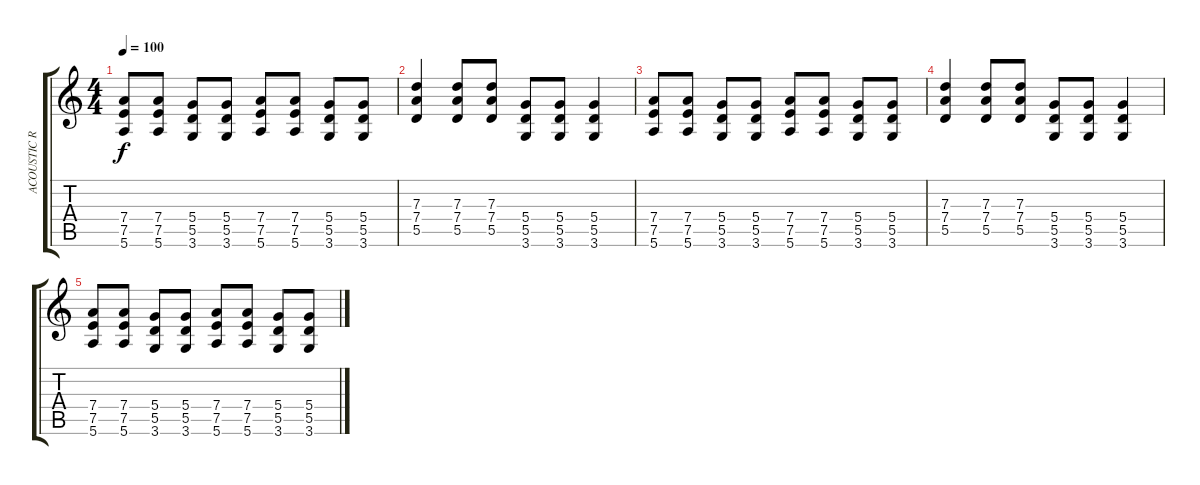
\track ("ACOUSTIC RHYTHM" "ACOUSTIC R") {instrument electricguitarjazz}
\staff {score tabs}
\tuning (E4 B3 G3 D3 A2 E2) {hide}
\ts (4 4)
\tempo 100
\clef g2
\ks c
(7.4 7.5 5.6).8{dy f} (7.4 7.5 5.6).8 (5.4 5.5 3.6).8 (5.4 5.5 3.6).8 (7.4 7.5 5.6).8 (7.4 7.5 5.6).8 (5.4 5.5 3.6).8 (5.4 5.5 3.6).8 |
(7.3 7.4 5.5).4 (7.3 7.4 5.5).8 (7.3 7.4 5.5).8 (5.4 5.5 3.6).8 (5.4 5.5 3.6).8 (5.4 5.5 3.6).4 |
(7.4 7.5 5.6).8 (7.4 7.5 5.6).8 (5.4 5.5 3.6).8 (5.4 5.5 3.6).8 (7.4 7.5 5.6).8 (7.4 7.5 5.6).8 (5.4 5.5 3.6).8 (5.4 5.5 3.6).8 |
(7.3 7.4 5.5).4 (7.3 7.4 5.5).8 (7.3 7.4 5.5).8 (5.4 5.5 3.6).8 (5.4 5.5 3.6).8 (5.4 5.5 3.6).4 |
(7.4 7.5 5.6).8 (7.4 7.5 5.6).8 (5.4 5.5 3.6).8 (5.4 5.5 3.6).8 (7.4 7.5 5.6).8 (7.4 7.5 5.6).8 (5.4 5.5 3.6).8 (5.4 5.5 3.6).8
